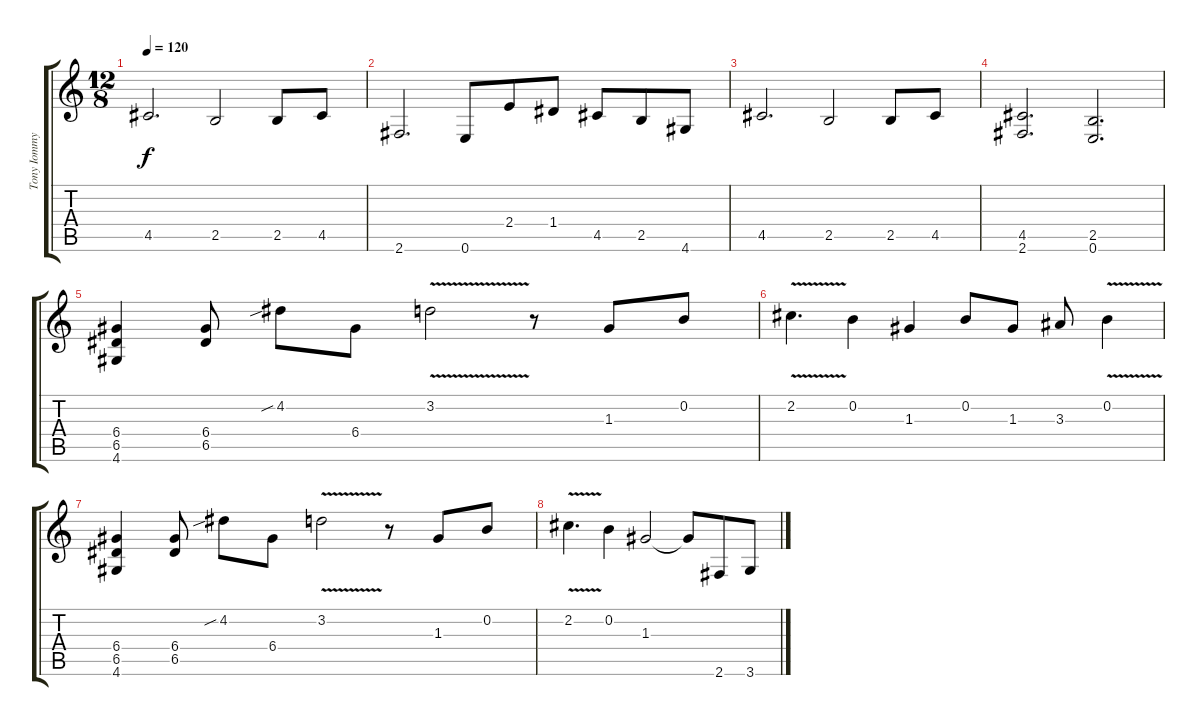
\track ("Tony Iommy" "Tony Iommy") {instrument distortionguitar}
\staff {score tabs}
\tuning (E4 B3 G3 D3 A2 E2) {hide}
\ts (12 8)
\tempo 120
\clef g2
\ks c
4.5.2{d dy f} 2.5.2 2.5.8 4.5.8 |
2.6.2{d} 0.6.8 2.4.8 1.4.8 4.5.8 2.5.8 4.6.8 |
4.5.2{d} 2.5.2 2.5.8 4.5.8 |
(4.5 2.6).2{d} (2.5 0.6).2{d} |
(6.4 6.5 4.6).4 (6.4 6.5).8 4.2{sib}.8 6.4.8 3.2{v}.2 r.8 1.3.8 0.2.8 |
2.2{v}.4{d} 0.2.4 1.3.4 0.2.8 1.3.8 3.3.8 0.2{v}.4 |
(6.4 6.5 4.6).4 (6.4 6.5).8 4.2{sib}.8 6.4.8 3.2{v}.2 r.8 1.3.8 0.2.8 |
2.2{v}.4{d} 0.2.4 1.3.2 1.3{t}.8 2.6.8 3.6.8
